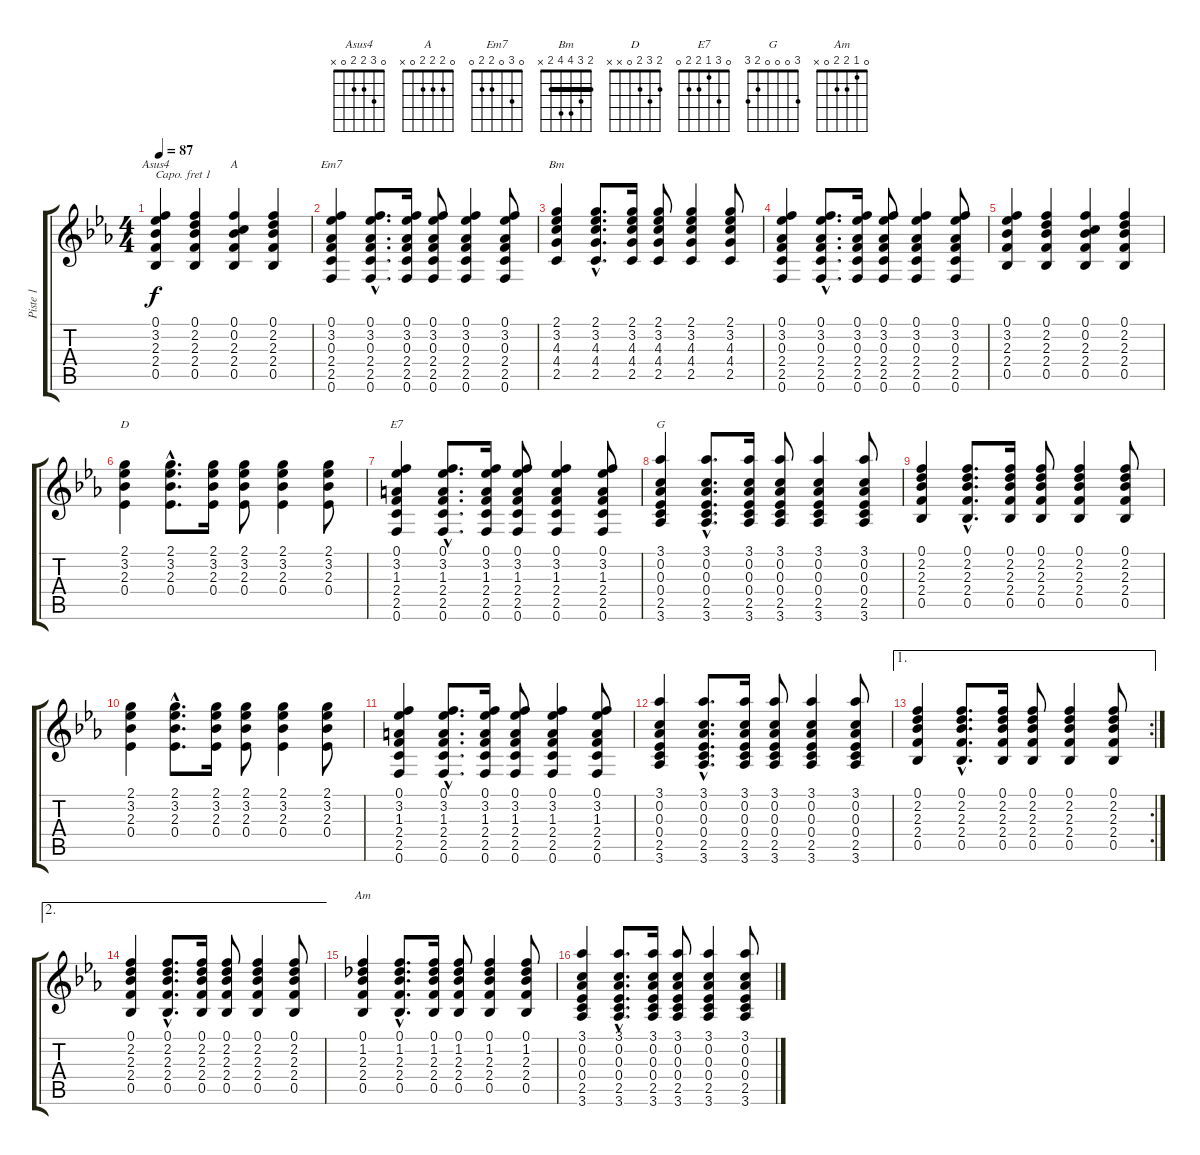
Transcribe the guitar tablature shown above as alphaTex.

\track ("Piste 1" "Piste 1") {instrument acousticguitarnylon}
\staff {score tabs}
\capo 1
\tuning (E4 B3 G3 D3 A2 E2) {hide}
\chord ("Asus4" 0 3 2 2 0 x)
\chord ("A" 0 2 2 2 0 x)
\chord ("Em7" 0 3 0 2 2 0)
\chord ("Bm" 2 3 4 4 2 x) {barre 2}
\chord ("D" 2 3 2 0 x x)
\chord ("E7" 0 3 1 2 2 0)
\chord ("G" 3 0 0 0 2 3)
\chord ("Am" 0 1 2 2 0 x)
\ts (4 4)
\tempo 87
\clef g2
\ks eb
(0.1 3.2 2.3 2.4 0.5).4{ch "Asus4" dy f} (0.1 2.2 2.3 2.4 0.5).4 (0.1 0.2 2.3 2.4 0.5).4{ch "A"} (0.1 2.2 2.3 2.4 0.5).4 |
(0.1 3.2 0.3 2.4 2.5 0.6).4{ch "Em7"} (0.1{hac} 3.2{hac} 0.3{hac} 2.4{hac} 2.5{hac} 0.6{hac}).8{d} (0.1 3.2 0.3 2.4 2.5 0.6).16 (0.1 3.2 0.3 2.4 2.5 0.6).8 (0.1 3.2 0.3 2.4 2.5 0.6).4 (0.1 3.2 0.3 2.4 2.5 0.6).8 |
(2.1 3.2 4.3 4.4 2.5).4{ch "Bm"} (2.1{hac} 3.2{hac} 4.3{hac} 4.4{hac} 2.5{hac}).8{d} (2.1 3.2 4.3 4.4 2.5).16 (2.1 3.2 4.3 4.4 2.5).8 (2.1 3.2 4.3 4.4 2.5).4 (2.1 3.2 4.3 4.4 2.5).8 |
(0.1 3.2 0.3 2.4 2.5 0.6).4 (0.1{hac} 3.2{hac} 0.3{hac} 2.4{hac} 2.5{hac} 0.6{hac}).8{d} (0.1 3.2 0.3 2.4 2.5 0.6).16 (0.1 3.2 0.3 2.4 2.5 0.6).8 (0.1 3.2 0.3 2.4 2.5 0.6).4 (0.1 3.2 0.3 2.4 2.5 0.6).8 |
(0.1 3.2 2.3 2.4 0.5).4 (0.1 2.2 2.3 2.4 0.5).4 (0.1 0.2 2.3 2.4 0.5).4 (0.1 2.2 2.3 2.4 0.5).4 |
(2.1 3.2 2.3 0.4).4{ch "D"} (2.1{hac} 3.2{hac} 2.3{hac} 0.4{hac}).8{d} (2.1 3.2 2.3 0.4).16 (2.1 3.2 2.3 0.4).8 (2.1 3.2 2.3 0.4).4 (2.1 3.2 2.3 0.4).8 |
(0.1 3.2 1.3 2.4 2.5 0.6).4{ch "E7"} (0.1{hac} 3.2{hac} 1.3{hac} 2.4{hac} 2.5{hac} 0.6{hac}).8{d} (0.1 3.2 1.3 2.4 2.5 0.6).16 (0.1 3.2 1.3 2.4 2.5 0.6).8 (0.1 3.2 1.3 2.4 2.5 0.6).4 (0.1 3.2 1.3 2.4 2.5 0.6).8 |
(3.1 0.2 0.3 0.4 2.5 3.6).4{ch "G"} (3.1{hac} 0.2{hac} 0.3{hac} 0.4{hac} 2.5{hac} 3.6{hac}).8{d} (3.1 0.2 0.3 0.4 2.5 3.6).16 (3.1 0.2 0.3 0.4 2.5 3.6).8 (3.1 0.2 0.3 0.4 2.5 3.6).4 (3.1 0.2 0.3 0.4 2.5 3.6).8 |
(0.1 2.2 2.3 2.4 0.5).4 (0.1{hac} 2.2{hac} 2.3{hac} 2.4{hac} 0.5{hac}).8{d} (0.1 2.2 2.3 2.4 0.5).16 (0.1 2.2 2.3 2.4 0.5).8 (0.1 2.2 2.3 2.4 0.5).4 (0.1 2.2 2.3 2.4 0.5).8 |
(2.1 3.2 2.3 0.4).4 (2.1{hac} 3.2{hac} 2.3{hac} 0.4{hac}).8{d} (2.1 3.2 2.3 0.4).16 (2.1 3.2 2.3 0.4).8 (2.1 3.2 2.3 0.4).4 (2.1 3.2 2.3 0.4).8 |
(0.1 3.2 1.3 2.4 2.5 0.6).4 (0.1{hac} 3.2{hac} 1.3{hac} 2.4{hac} 2.5{hac} 0.6{hac}).8{d} (0.1 3.2 1.3 2.4 2.5 0.6).16 (0.1 3.2 1.3 2.4 2.5 0.6).8 (0.1 3.2 1.3 2.4 2.5 0.6).4 (0.1 3.2 1.3 2.4 2.5 0.6).8 |
(3.1 0.2 0.3 0.4 2.5 3.6).4 (3.1{hac} 0.2{hac} 0.3{hac} 0.4{hac} 2.5{hac} 3.6{hac}).8{d} (3.1 0.2 0.3 0.4 2.5 3.6).16 (3.1 0.2 0.3 0.4 2.5 3.6).8 (3.1 0.2 0.3 0.4 2.5 3.6).4 (3.1 0.2 0.3 0.4 2.5 3.6).8 |
\ae 1
\rc 2
(0.1 2.2 2.3 2.4 0.5).4 (0.1{hac} 2.2{hac} 2.3{hac} 2.4{hac} 0.5{hac}).8{d} (0.1 2.2 2.3 2.4 0.5).16 (0.1 2.2 2.3 2.4 0.5).8 (0.1 2.2 2.3 2.4 0.5).4 (0.1 2.2 2.3 2.4 0.5).8 |
\ae 2
(0.1 2.2 2.3 2.4 0.5).4 (0.1{hac} 2.2{hac} 2.3{hac} 2.4{hac} 0.5{hac}).8{d} (0.1 2.2 2.3 2.4 0.5).16 (0.1 2.2 2.3 2.4 0.5).8 (0.1 2.2 2.3 2.4 0.5).4 (0.1 2.2 2.3 2.4 0.5).8 |
(0.1 1.2 2.3 2.4 0.5).4{ch "Am"} (0.1{hac} 1.2{hac} 2.3{hac} 2.4{hac} 0.5{hac}).8{d} (0.1 1.2 2.3 2.4 0.5).16 (0.1 1.2 2.3 2.4 0.5).8 (0.1 1.2 2.3 2.4 0.5).4 (0.1 1.2 2.3 2.4 0.5).8 |
(3.1 0.2 0.3 0.4 2.5 3.6).4 (3.1{hac} 0.2{hac} 0.3{hac} 0.4{hac} 2.5{hac} 3.6{hac}).8{d} (3.1 0.2 0.3 0.4 2.5 3.6).16 (3.1 0.2 0.3 0.4 2.5 3.6).8 (3.1 0.2 0.3 0.4 2.5 3.6).4 (3.1 0.2 0.3 0.4 2.5 3.6).8
